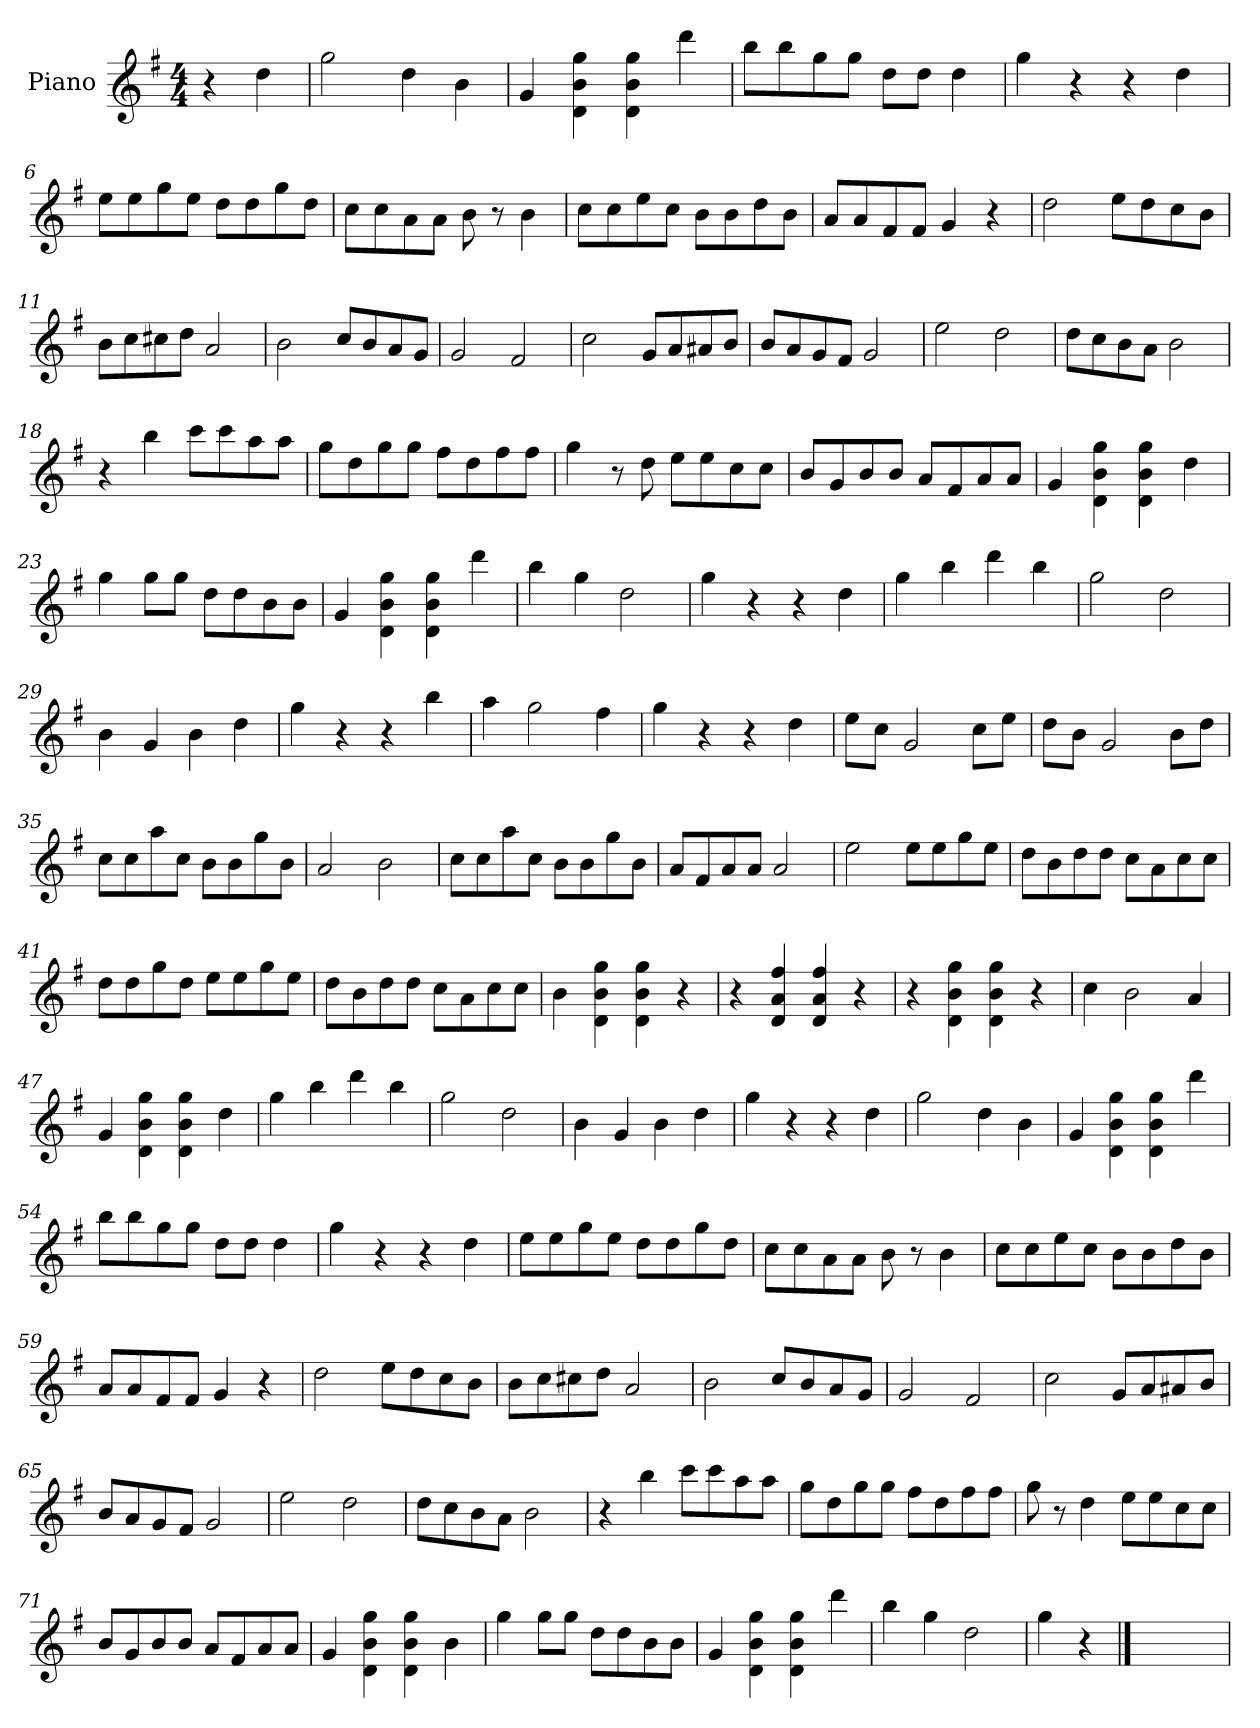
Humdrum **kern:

**kern
*part1
*staff1
*I"Piano
*I'Pno
*clefG2
*k[f#]
*G:
*M4/4
=1
4r
4dd\
=2
2gg\
4dd\
4b\
=3
4g/
4d\ 4b\ 4gg\
4d\ 4b\ 4gg\
4ddd\
=4
8bb\L
8bb\
8gg\
8gg\J
8dd\L
8dd\J
4dd\
=5
4gg\
4r
4r
4dd\
=6
8ee\L
8ee\
8gg\
8ee\J
8dd\L
8dd\
8gg\
8dd\J
=7
8cc\L
8cc\
8a\
8a\J
8b\
8r
4b\
!!LO:LB:g=z
=8
8cc\L
8cc\
8ee\
8cc\J
8b\L
8b\
8dd\
8b\J
=9
8a/L
8a/
8f#/
8f#/J
4g/
4r
=10
2dd\
8ee\L
8dd\
8cc\
8b\J
=11
8b\L
8cc\
8cc#X\
8dd\J
2a/
=12
2b\
8cc/L
8b/
8a/
8g/J
=13
2g/
2f#/
=14
2cc\
8g/L
8a/
8a#X/
8b/J
=15
8b/L
8a/
8g/
8f#/J
2g/
!!LO:LB:g=z
=16
2ee\
2dd\
=17
8dd\L
8cc\
8b\
8a\J
2b\
=18
4r
4bb\
8ccc\L
8ccc\
8aa\
8aa\J
=19
8gg\L
8dd\
8gg\
8gg\J
8ff#\L
8dd\
8ff#\
8ff#\J
=20
4gg\
8r
8dd\
8ee\L
8ee\
8cc\
8cc\J
=21
8b/L
8g/
8b/
8b/J
8a/L
8f#/
8a/
8a/J
=22
4g/
4d\ 4b\ 4gg\
4d\ 4b\ 4gg\
4dd\
!!LO:LB:g=z
=23
4gg\
8gg\L
8gg\J
8dd\L
8dd\
8b\
8b\J
=24
4g/
4d\ 4b\ 4gg\
4d\ 4b\ 4gg\
4ddd\
=25
4bb\
4gg\
2dd\
=26
4gg\
4r
4r
4dd\
=27
4gg\
4bb\
4ddd\
4bb\
=28
2gg\
2dd\
=29
4b\
4g/
4b\
4dd\
=30
4gg\
4r
4r
4bb\
=31
4aa\
2gg\
4ff#\
=32
4gg\
4r
4r
4dd\
!!LO:LB:g=z
=33
8ee\L
8cc\J
2g/
8cc\L
8ee\J
=34
8dd\L
8b\J
2g/
8b\L
8dd\J
=35
8cc\L
8cc\
8aa\
8cc\J
8b\L
8b\
8gg\
8b\J
=36
2a/
2b\
=37
8cc\L
8cc\
8aa\
8cc\J
8b\L
8b\
8gg\
8b\J
=38
8a/L
8f#/
8a/
8a/J
2a/
=39
2ee\
8ee\L
8ee\
8gg\
8ee\J
!!LO:LB:g=z
=40
8dd\L
8b\
8dd\
8dd\J
8cc\L
8a\
8cc\
8cc\J
=41
8dd\L
8dd\
8gg\
8dd\J
8ee\L
8ee\
8gg\
8ee\J
=42
8dd\L
8b\
8dd\
8dd\J
8cc\L
8a\
8cc\
8cc\J
=43
4b\
4d\ 4b\ 4gg\
4d\ 4b\ 4gg\
4r
=44
4r
4d/ 4a/ 4ff#/
4d/ 4a/ 4ff#/
4r
=45
4r
4d\ 4b\ 4gg\
4d\ 4b\ 4gg\
4r
=46
4cc\
2b\
4a/
=47
4g/
4d\ 4b\ 4gg\
4d\ 4b\ 4gg\
4dd\
!!LO:LB:g=z
=48
4gg\
4bb\
4ddd\
4bb\
=49
2gg\
2dd\
=50
4b\
4g/
4b\
4dd\
=51
4gg\
4r
4r
4dd\
=52
2gg\
4dd\
4b\
=53
4g/
4d\ 4b\ 4gg\
4d\ 4b\ 4gg\
4ddd\
=54
8bb\L
8bb\
8gg\
8gg\J
8dd\L
8dd\J
4dd\
=55
4gg\
4r
4r
4dd\
=56
8ee\L
8ee\
8gg\
8ee\J
8dd\L
8dd\
8gg\
8dd\J
!!LO:LB:g=z
=57
8cc\L
8cc\
8a\
8a\J
8b\
8r
4b\
=58
8cc\L
8cc\
8ee\
8cc\J
8b\L
8b\
8dd\
8b\J
=59
8a/L
8a/
8f#/
8f#/J
4g/
4r
=60
2dd\
8ee\L
8dd\
8cc\
8b\J
=61
8b\L
8cc\
8cc#X\
8dd\J
2a/
=62
2b\
8cc/L
8b/
8a/
8g/J
=63
2g/
2f#/
!!LO:LB:g=z
=64
2cc\
8g/L
8a/
8a#X/
8b/J
=65
8b/L
8a/
8g/
8f#/J
2g/
=66
2ee\
2dd\
=67
8dd\L
8cc\
8b\
8a\J
2b\
=68
4r
4bb\
8ccc\L
8ccc\
8aa\
8aa\J
=69
8gg\L
8dd\
8gg\
8gg\J
8ff#\L
8dd\
8ff#\
8ff#\J
=70
8gg\
8r
4dd\
8ee\L
8ee\
8cc\
8cc\J
!!LO:LB:g=z
=71
8b/L
8g/
8b/
8b/J
8a/L
8f#/
8a/
8a/J
=72
4g/
4d\ 4b\ 4gg\
4d\ 4b\ 4gg\
4b\
=73
4gg\
8gg\L
8gg\J
8dd\L
8dd\
8b\
8b\J
=74
4g/
4d\ 4b\ 4gg\
4d\ 4b\ 4gg\
4ddd\
=75
4bb\
4gg\
2dd\
=76
4gg\
4r
==77
1ryy
=
*-
